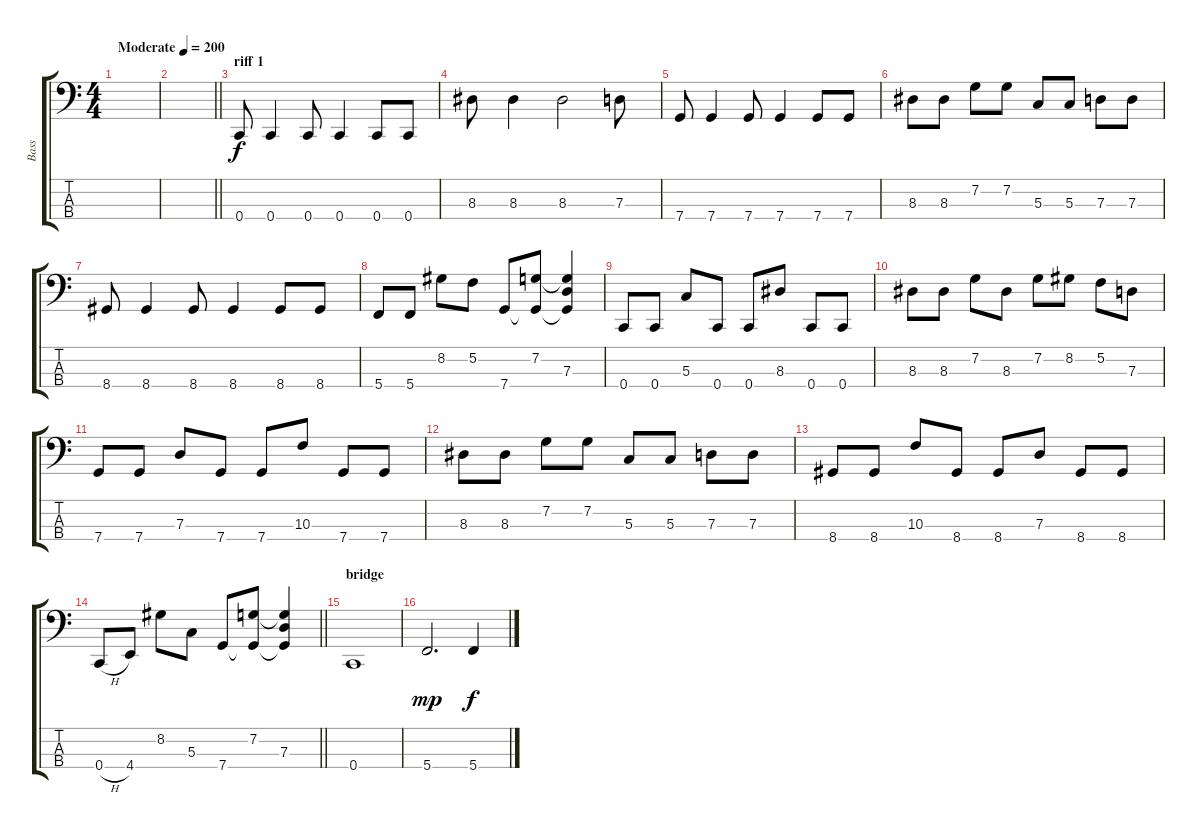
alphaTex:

\track ("Bass" "Bass") {instrument electricbassfinger}
\staff {score tabs}
\tuning (F2 C2 G1 C1) {hide}
\ts (4 4)
\section ("" "")
\tempo (200 "Moderate")
\clef f4
\ks c
|
\barLineRight lightlight
|
\section ("" "riff 1")
0.4.8 0.4.4 0.4.8 0.4.4 0.4.8 0.4.8 |
8.3.8 8.3.4 8.3.2 7.3.8 |
7.4.8 7.4.4 7.4.8 7.4.4 7.4.8 7.4.8 |
8.3.8 8.3.8 7.2.8 7.2.8 5.3.8 5.3.8 7.3.8 7.3.8 |
8.4.8 8.4.4 8.4.8 8.4.4 8.4.8 8.4.8 |
5.4.8 5.4.8 8.2.8 5.2.8 7.4.8 (7.2 7.4{t}).8 (7.2{t} 7.3 7.4{t}).4 |
0.4.8 0.4.8 5.3.8 0.4.8 0.4.8 8.3.8 0.4.8 0.4.8 |
8.3.8 8.3.8 7.2.8 8.3.8 7.2.8 8.2.8 5.2.8 7.3.8 |
7.4.8 7.4.8 7.3.8 7.4.8 7.4.8 10.3.8 7.4.8 7.4.8 |
8.3.8 8.3.8 7.2.8 7.2.8 5.3.8 5.3.8 7.3.8 7.3.8 |
8.4.8 8.4.8 10.3.8 8.4.8 8.4.8 7.3.8 8.4.8 8.4.8 |
\barLineRight lightlight
0.4{h}.8 4.4.8 8.2.8 5.3.8 7.4.8 (7.2 7.4{t}).8 (7.2{t} 7.3 7.4{t}).4 |
\section ("" "bridge")
0.4.1 |
5.4.2{d dy mp} 5.4.4{dy f}
